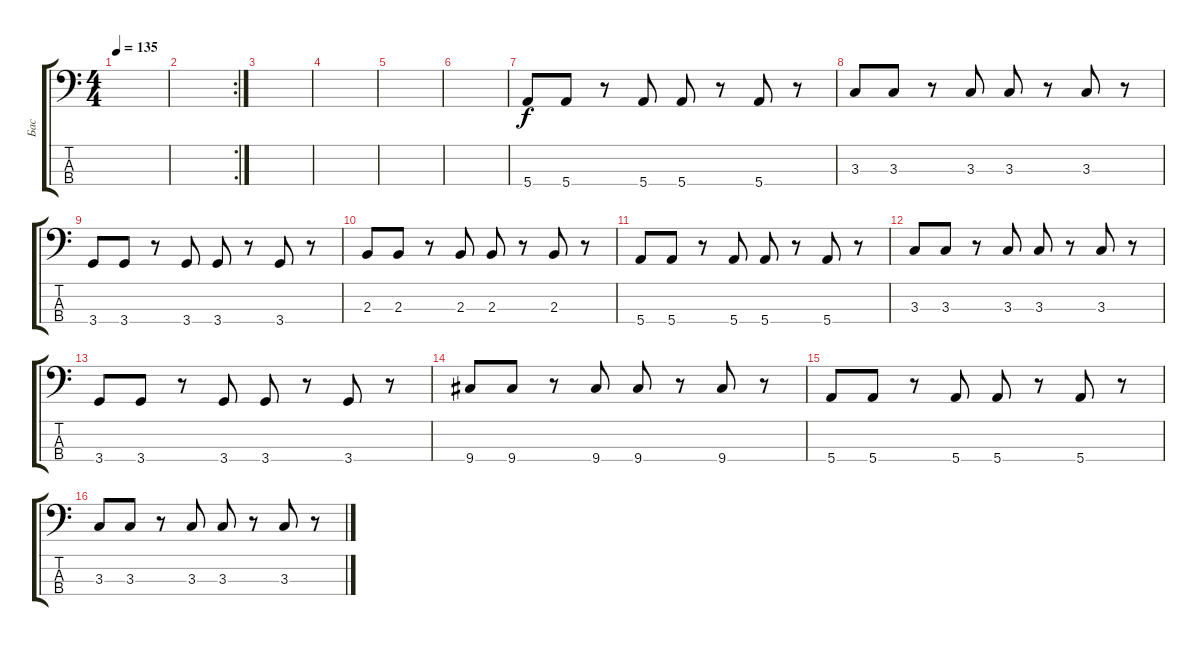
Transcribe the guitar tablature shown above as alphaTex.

\track ("Бас" "Бас") {instrument electricbassfinger}
\staff {score tabs}
\tuning (G2 D2 A1 E1) {hide}
\ts (4 4)
\tempo 135
\clef f4
\ks c
|
\rc 2
|
|
|
|
|
5.4.8 5.4.8 r.8 5.4.8 5.4.8 r.8 5.4.8 r.8 |
3.3.8 3.3.8 r.8 3.3.8 3.3.8 r.8 3.3.8 r.8 |
3.4.8 3.4.8 r.8 3.4.8 3.4.8 r.8 3.4.8 r.8 |
2.3.8 2.3.8 r.8 2.3.8 2.3.8 r.8 2.3.8 r.8 |
5.4.8 5.4.8 r.8 5.4.8 5.4.8 r.8 5.4.8 r.8 |
3.3.8 3.3.8 r.8 3.3.8 3.3.8 r.8 3.3.8 r.8 |
3.4.8 3.4.8 r.8 3.4.8 3.4.8 r.8 3.4.8 r.8 |
9.4.8 9.4.8 r.8 9.4.8 9.4.8 r.8 9.4.8 r.8 |
5.4.8 5.4.8 r.8 5.4.8 5.4.8 r.8 5.4.8 r.8 |
3.3.8 3.3.8 r.8 3.3.8 3.3.8 r.8 3.3.8 r.8
